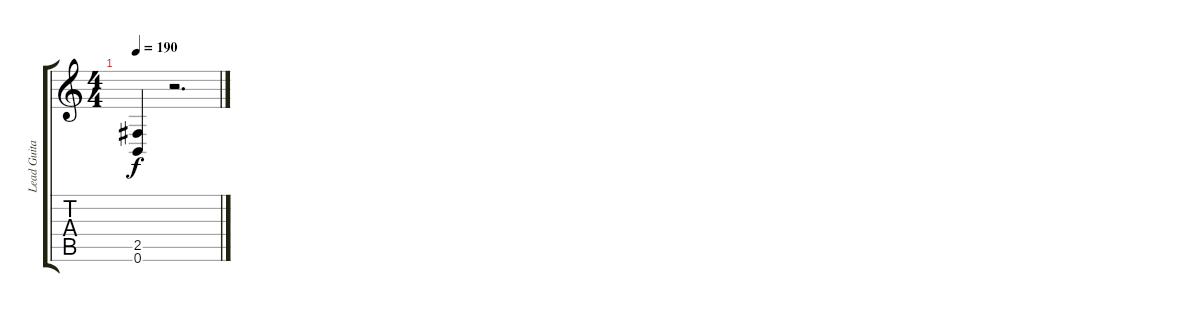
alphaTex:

\track ("Lead Guitar" "Lead Guita") {instrument overdrivenguitar}
\staff {score tabs}
\tuning (B3 Gb3 D3 A2 E2 B1) {hide}
\ts (4 4)
\tempo 190
\clef g2
\ks c
(2.5 0.6).4{dy f} r.2{d}
